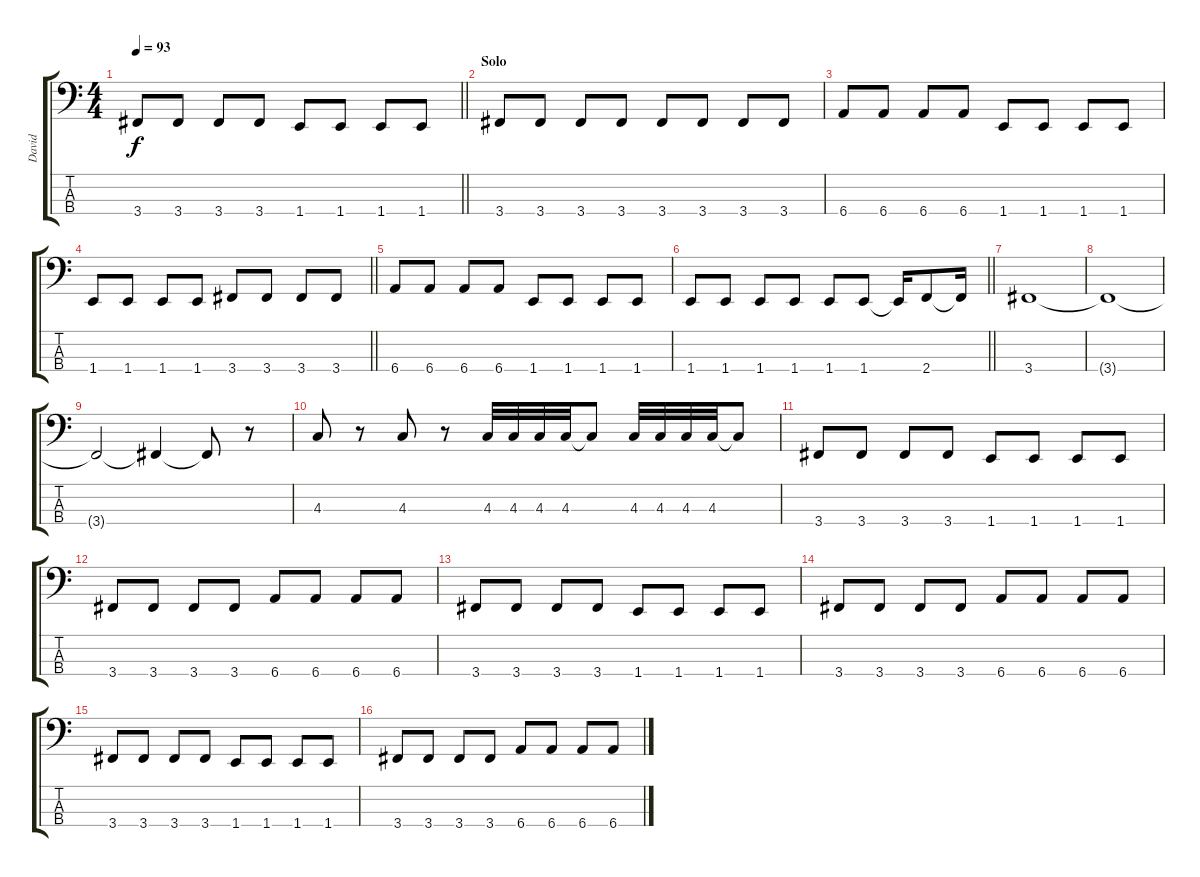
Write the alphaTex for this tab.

\track ("David" "David") {instrument electricbasspick}
\staff {score tabs}
\tuning (Gb2 Db2 Ab1 Eb1) {hide}
\ts (4 4)
\tempo 93
\clef f4
\barLineRight lightlight
\ks c
3.4.8{dy f} 3.4.8 3.4.8 3.4.8 1.4.8 1.4.8 1.4.8 1.4.8 |
\section ("" "Solo")
3.4.8 3.4.8 3.4.8 3.4.8 3.4.8 3.4.8 3.4.8 3.4.8 |
6.4.8 6.4.8 6.4.8 6.4.8 1.4.8 1.4.8 1.4.8 1.4.8 |
\barLineRight lightlight
1.4.8 1.4.8 1.4.8 1.4.8 3.4.8 3.4.8 3.4.8 3.4.8 |
6.4.8 6.4.8 6.4.8 6.4.8 1.4.8 1.4.8 1.4.8 1.4.8 |
\barLineRight lightlight
1.4.8 1.4.8 1.4.8 1.4.8 1.4.8 1.4.8 1.4{t}.16 2.4.8 2.4{t}.16 |
3.4.1 |
3.4{t}.1 |
3.4{t}.2 3.4{t}.4 3.4{t}.8 r.8 |
4.3.8 r.8 4.3.8 r.8 4.3.32 4.3.32 4.3.32 4.3.32 4.3{t}.8 4.3.32 4.3.32 4.3.32 4.3.32 4.3{t}.8 |
3.4.8 3.4.8 3.4.8 3.4.8 1.4.8 1.4.8 1.4.8 1.4.8 |
3.4.8 3.4.8 3.4.8 3.4.8 6.4.8 6.4.8 6.4.8 6.4.8 |
3.4.8 3.4.8 3.4.8 3.4.8 1.4.8 1.4.8 1.4.8 1.4.8 |
3.4.8 3.4.8 3.4.8 3.4.8 6.4.8 6.4.8 6.4.8 6.4.8 |
3.4.8 3.4.8 3.4.8 3.4.8 1.4.8 1.4.8 1.4.8 1.4.8 |
3.4.8 3.4.8 3.4.8 3.4.8 6.4.8 6.4.8 6.4.8 6.4.8
